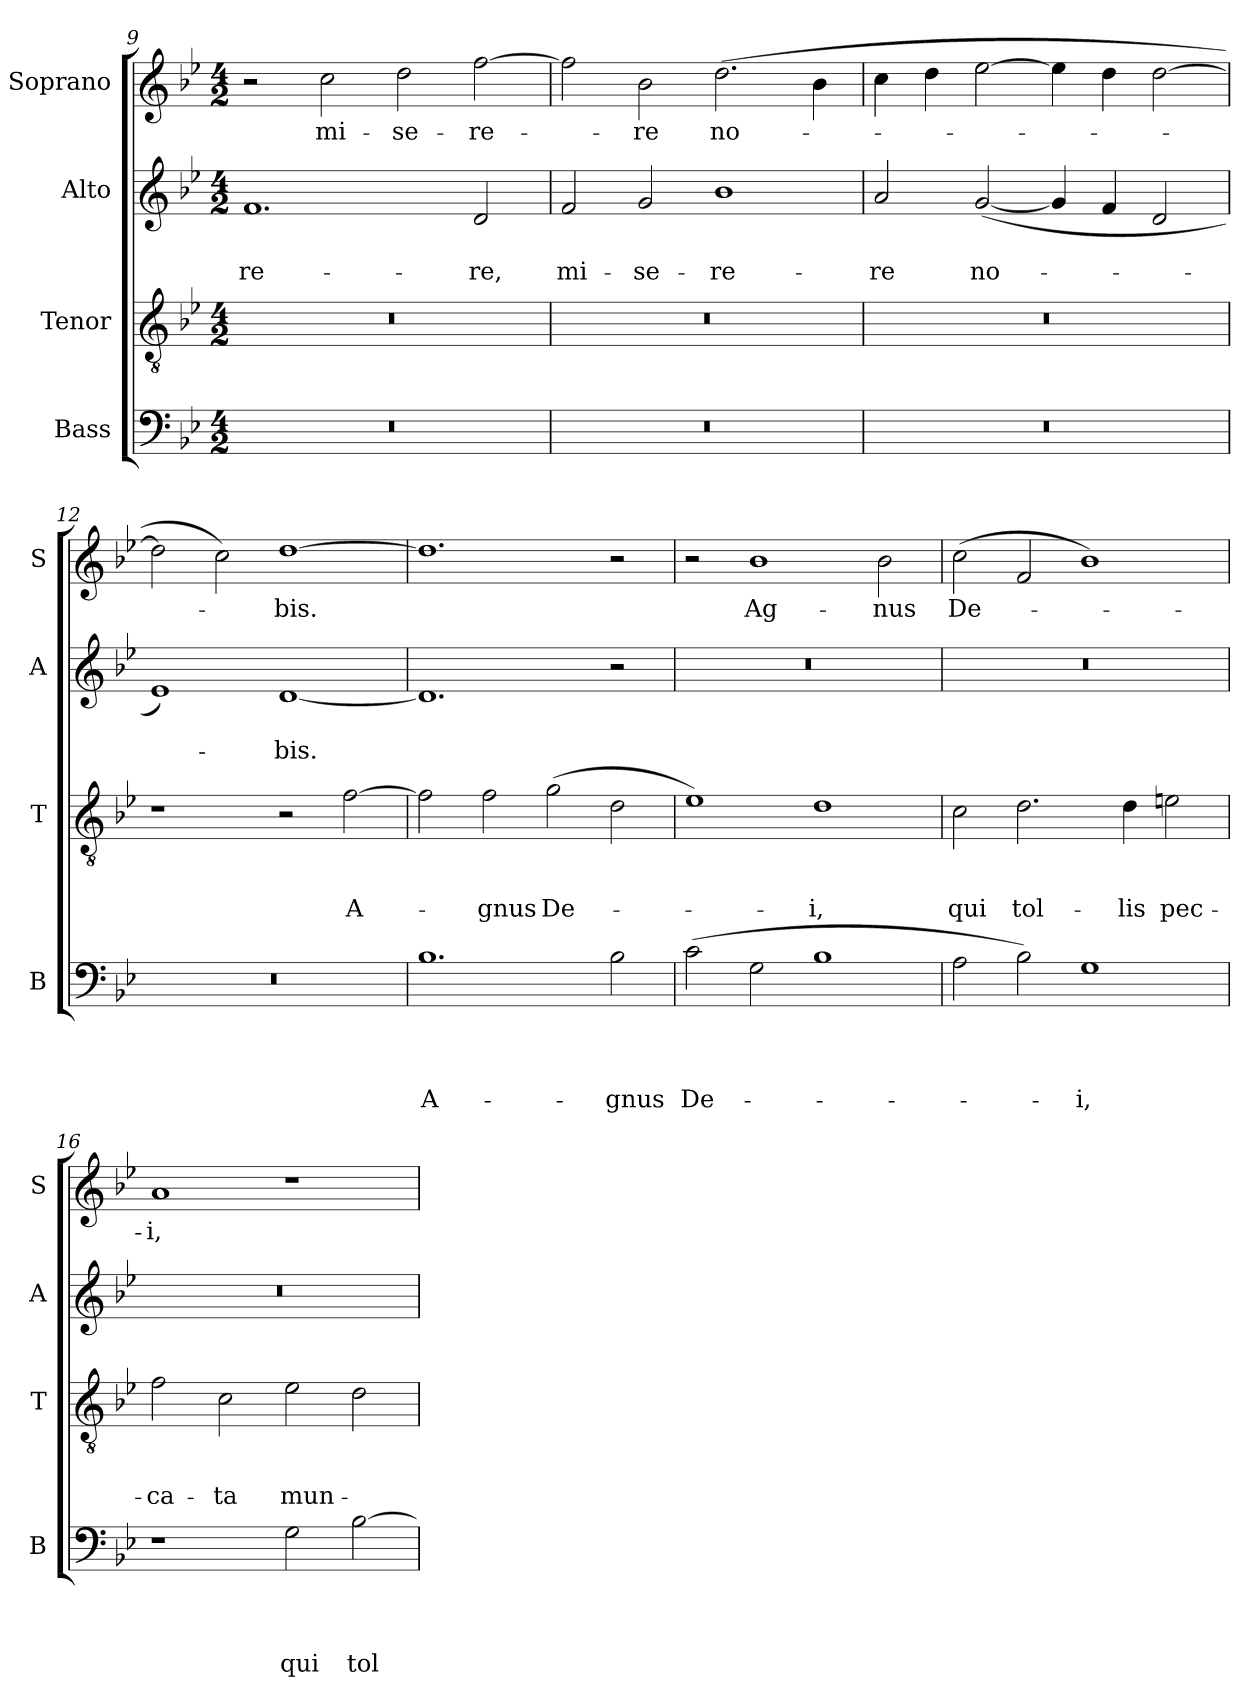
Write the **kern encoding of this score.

**kern	**text	**text	**text	**text	**kern	**text	**text	**text	**kern	**text	**text	**kern	**text
*part4	*part4	*part4	*part4	*part4	*part3	*part3	*part3	*part3	*part2	*part2	*part2	*part1	*part1
*staff4	*staff4	*staff4	*staff4	*staff4	*staff3	*staff3	*staff3	*staff3	*staff2	*staff2	*staff2	*staff1	*staff1
*I"Bass	*	*	*	*	*I"Tenor	*	*	*	*I"Alto	*	*	*I"Soprano	*
*I'B	*	*	*	*	*I'T	*	*	*	*I'A	*	*	*I'S	*
*clefF4	*	*	*	*	*clefGv2	*	*	*	*clefG2	*	*	*clefG2	*
*k[b-e-]	*	*	*	*	*k[b-e-]	*	*	*	*k[b-e-]	*	*	*k[b-e-]	*
*B-:	*	*	*	*	*B-:	*	*	*	*B-:	*	*	*B-:	*
*M4/2	*	*	*	*	*M4/2	*	*	*	*M4/2	*	*	*M4/2	*
=9	=9	=9	=9	=9	=9	=9	=9	=9	=9	=9	=9	=9	=9
!	!	!	!	!	!	!	!	!	!	!	!LO:LY:b	!	!
0r	.	.	.	.	0r	.	.	.	1.f	.	-re-	2r	.
!	!	!	!	!	!	!	!	!	!	!	!	!	!LO:LY:b
.	.	.	.	.	.	.	.	.	.	.	.	2cc\	mi-
!	!	!	!	!	!	!	!	!	!	!	!	!	!LO:LY:b
.	.	.	.	.	.	.	.	.	.	.	.	2dd\	-se-
!	!	!	!	!	!	!	!	!	!	!	!LO:LY:b	!	!LO:LY:b
.	.	.	.	.	.	.	.	.	2d/	.	-re,	[2ff\	-re-
=10	=10	=10	=10	=10	=10	=10	=10	=10	=10	=10	=10	=10	=10
!	!	!	!	!	!	!	!	!	!	!	!LO:LY:b	!	!
0r	.	.	.	.	0r	.	.	.	2f/	.	mi-	2ff\]	.
!	!	!	!	!	!	!	!	!	!	!	!LO:LY:b	!	!LO:LY:b
.	.	.	.	.	.	.	.	.	2g/	.	-se-	2b-\	-re
!	!	!	!	!	!	!	!	!	!	!	!LO:LY:b	!	!LO:LY:b
.	.	.	.	.	.	.	.	.	1b-	.	-re-	(>2.dd\	no-
.	.	.	.	.	.	.	.	.	.	.	.	4b-\	.
=11	=11	=11	=11	=11	=11	=11	=11	=11	=11	=11	=11	=11	=11
!	!	!	!	!	!	!	!	!	!	!	!LO:LY:b	!	!
0r	.	.	.	.	0r	.	.	.	2a/	.	-re	4cc\	.
.	.	.	.	.	.	.	.	.	.	.	.	4dd\	.
!	!	!	!	!	!	!	!	!	!	!	!LO:LY:b	!	!
.	.	.	.	.	.	.	.	.	(<[2g/	.	no-	[2ee-\	.
.	.	.	.	.	.	.	.	.	4g/]	.	.	4ee-\]	.
.	.	.	.	.	.	.	.	.	4f/	.	.	4dd\	.
.	.	.	.	.	.	.	.	.	2d/	.	.	[2dd\	.
=12	=12	=12	=12	=12	=12	=12	=12	=12	=12	=12	=12	=12	=12
0r	.	.	.	.	1r	.	.	.	1e-)	.	.	2dd\]	.
.	.	.	.	.	.	.	.	.	.	.	.	2cc\)	.
!	!	!	!	!	!	!	!	!	!	!	!LO:LY:b	!	!LO:LY:b
.	.	.	.	.	2r	.	.	.	[1d	.	-bis.	[1dd	-bis.
!	!	!	!	!	!	!	!	!LO:LY:b	!	!	!	!	!
.	.	.	.	.	[2f\	.	.	A-	.	.	.	.	.
=13	=13	=13	=13	=13	=13	=13	=13	=13	=13	=13	=13	=13	=13
!	!	!	!	!LO:LY:b	!	!	!	!	!	!	!	!	!
1.B-	.	.	.	A-	2f\]	.	.	.	1.d]	.	.	1.dd]	.
!	!	!	!	!	!	!	!	!LO:LY:b	!	!	!	!	!
.	.	.	.	.	2f\	.	.	-gnus	.	.	.	.	.
!	!	!	!	!	!	!	!	!LO:LY:b	!	!	!	!	!
.	.	.	.	.	(>2g\	.	.	De-	.	.	.	.	.
!	!	!	!	!LO:LY:b	!	!	!	!	!	!	!	!	!
2B-\	.	.	.	-gnus	2d\	.	.	.	2r	.	.	2r	.
=14	=14	=14	=14	=14	=14	=14	=14	=14	=14	=14	=14	=14	=14
!	!	!	!	!LO:LY:b	!	!	!	!	!	!	!	!	!
(>2c\	.	.	.	De-	1e-)	.	.	.	0r	.	.	2r	.
!	!	!	!	!	!	!	!	!	!	!	!	!	!LO:LY:b
2G\	.	.	.	.	.	.	.	.	.	.	.	1b-	Ag-
!	!	!	!	!	!	!	!	!LO:LY:b	!	!	!	!	!
1B-	.	.	.	.	1d	.	.	-i,	.	.	.	.	.
!	!	!	!	!	!	!	!	!	!	!	!	!	!LO:LY:b
.	.	.	.	.	.	.	.	.	.	.	.	2b-\	-nus
!!LO:LB:g=z
=15	=15	=15	=15	=15	=15	=15	=15	=15	=15	=15	=15	=15	=15
!	!	!	!	!	!	!	!	!LO:LY:b	!	!	!	!	!LO:LY:b
2A\	.	.	.	.	2c\	.	.	qui	0r	.	.	(>2cc\	De-
!	!	!	!	!	!	!	!	!LO:LY:b	!	!	!	!	!
2B-\)	.	.	.	.	2.d\	.	.	tol-	.	.	.	2f/	.
!	!	!	!	!LO:LY:b	!	!	!	!	!	!	!	!	!
1G	.	.	.	-i,	.	.	.	.	.	.	.	1b-)	.
!	!	!	!	!	!	!	!	!LO:LY:b	!	!	!	!	!
.	.	.	.	.	4d\	.	.	-lis	.	.	.	.	.
!	!	!	!	!	!	!	!	!LO:LY:b	!	!	!	!	!
.	.	.	.	.	2en\	.	.	pec-	.	.	.	.	.
=16	=16	=16	=16	=16	=16	=16	=16	=16	=16	=16	=16	=16	=16
!	!	!	!	!	!	!	!	!LO:LY:b	!	!	!	!	!LO:LY:b
1r	.	.	.	.	2f\	.	.	-ca-	0r	.	.	1a	-i,
!	!	!	!	!	!	!	!	!LO:LY:b	!	!	!	!	!
.	.	.	.	.	2c\	.	.	-ta	.	.	.	.	.
!	!	!	!	!LO:LY:b	!	!	!	!LO:LY:b	!	!	!	!	!
2G\	.	.	.	qui	2e-\	.	.	mun-	.	.	.	1r	.
!	!	!	!	!LO:LY:b	!	!	!	!	!	!	!	!	!
[2B-\	.	.	.	tol-	2d\	.	.	.	.	.	.	.	.
=	=	=	=	=	=	=	=	=	=	=	=	=	=
*-	*-	*-	*-	*-	*-	*-	*-	*-	*-	*-	*-	*-	*-
